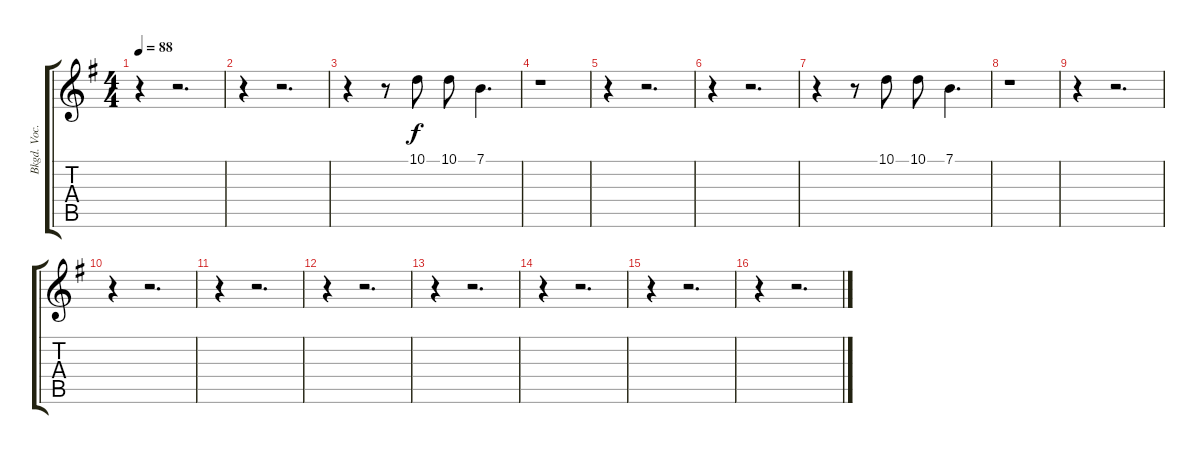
\track ("Bkgd. Voc." "Bkgd. Voc.") {instrument choiraahs}
\staff {score tabs}
\tuning (E4 B3 G3 D3 A2 E2) {hide}
\ts (4 4)
\tempo 88
\clef g2
\ks g
r.4{dy f} r.2{d} |
r.4 r.2{d} |
r.4 r.8 10.1.8 10.1.8 7.1.4{d} |
r.1 |
r.4 r.2{d} |
r.4 r.2{d} |
r.4 r.8 10.1.8 10.1.8 7.1.4{d} |
r.1 |
r.4 r.2{d} |
r.4 r.2{d} |
r.4 r.2{d} |
r.4 r.2{d} |
r.4 r.2{d} |
r.4 r.2{d} |
r.4 r.2{d} |
r.4 r.2{d}
